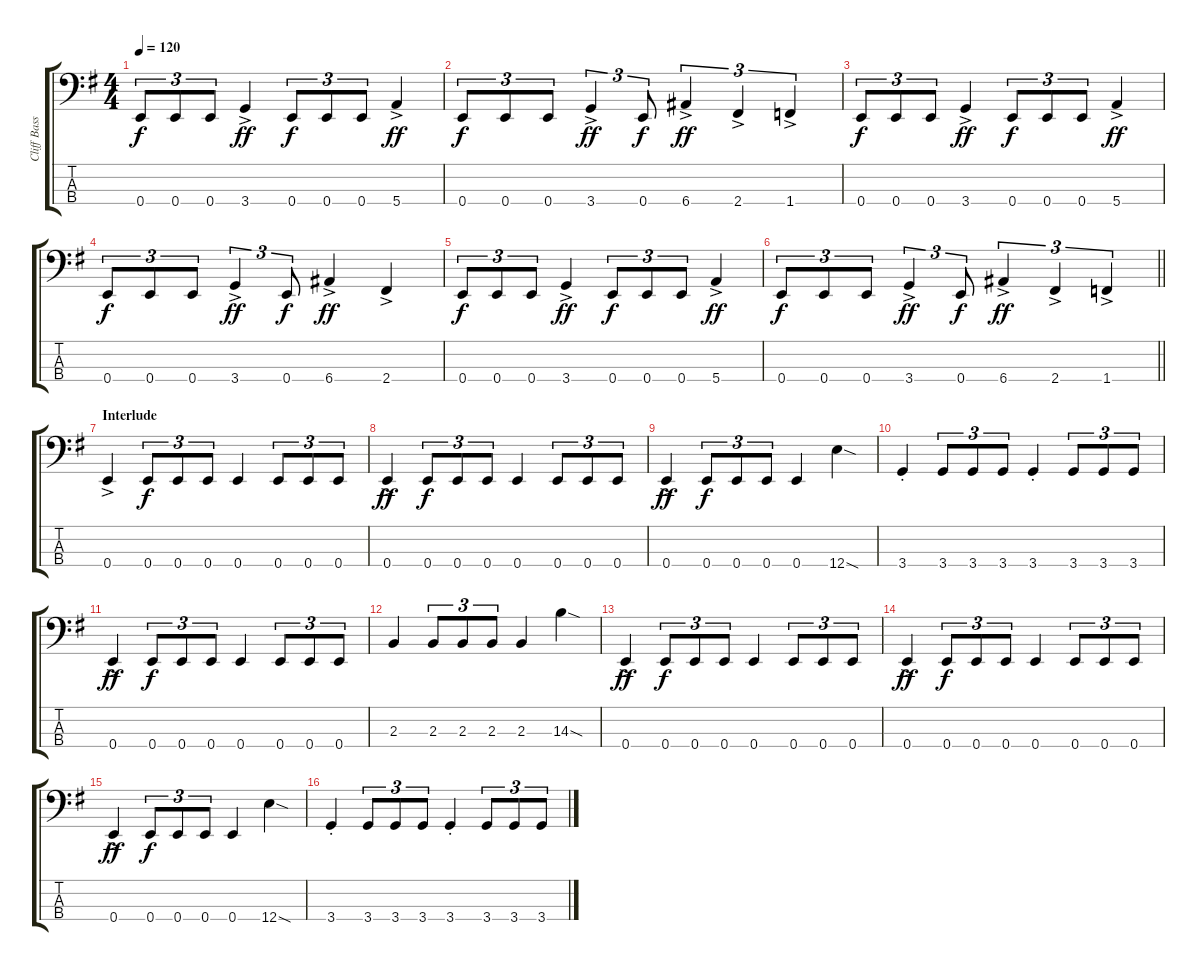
\track ("Cliff Bass" "Cliff Bass") {instrument electricbassfinger}
\staff {score tabs}
\tuning (G2 D2 A1 E1) {hide}
\ts (4 4)
\tempo 120
\clef f4
\ks g
0.4.8{tu (3 2) dy f} 0.4.8{tu (3 2)} 0.4.8{tu (3 2)} 3.4{ac}.4{dy ff} 0.4.8{tu (3 2) dy f} 0.4.8{tu (3 2)} 0.4.8{tu (3 2)} 5.4{ac}.4{dy ff} |
0.4.8{tu (3 2) dy f} 0.4.8{tu (3 2)} 0.4.8{tu (3 2)} 3.4{ac}.4{tu (3 2) dy ff} 0.4.8{tu (3 2) dy f} 6.4{ac}.4{tu (3 2) dy ff} 2.4{ac}.4{tu (3 2)} 1.4{ac}.4{tu (3 2)} |
0.4.8{tu (3 2) dy f} 0.4.8{tu (3 2)} 0.4.8{tu (3 2)} 3.4{ac}.4{dy ff} 0.4.8{tu (3 2) dy f} 0.4.8{tu (3 2)} 0.4.8{tu (3 2)} 5.4{ac}.4{dy ff} |
0.4.8{tu (3 2) dy f} 0.4.8{tu (3 2)} 0.4.8{tu (3 2)} 3.4{ac}.4{tu (3 2) dy ff} 0.4.8{tu (3 2) dy f} 6.4{ac}.4{dy ff} 2.4{ac}.4 |
0.4.8{tu (3 2) dy f} 0.4.8{tu (3 2)} 0.4.8{tu (3 2)} 3.4{ac}.4{dy ff} 0.4.8{tu (3 2) dy f} 0.4.8{tu (3 2)} 0.4.8{tu (3 2)} 5.4{ac}.4{dy ff} |
\barLineRight lightlight
0.4.8{tu (3 2) dy f} 0.4.8{tu (3 2)} 0.4.8{tu (3 2)} 3.4{ac}.4{tu (3 2) dy ff} 0.4.8{tu (3 2) dy f} 6.4{ac}.4{tu (3 2) dy ff} 2.4{ac}.4{tu (3 2)} 1.4{ac}.4{tu (3 2)} |
\section ("" "Interlude")
0.4{ac}.4 0.4.8{tu (3 2) dy f} 0.4.8{tu (3 2)} 0.4.8{tu (3 2)} 0.4.4 0.4.8{tu (3 2)} 0.4.8{tu (3 2)} 0.4.8{tu (3 2)} |
0.4{ac}.4{dy ff} 0.4.8{tu (3 2) dy f} 0.4.8{tu (3 2)} 0.4.8{tu (3 2)} 0.4.4 0.4.8{tu (3 2)} 0.4.8{tu (3 2)} 0.4.8{tu (3 2)} |
0.4{ac}.4{dy ff} 0.4.8{tu (3 2) dy f} 0.4.8{tu (3 2)} 0.4.8{tu (3 2)} 0.4.4 12.4{sod}.4 |
3.4{st}.4 3.4.8{tu (3 2)} 3.4.8{tu (3 2)} 3.4.8{tu (3 2)} 3.4{st}.4 3.4.8{tu (3 2)} 3.4.8{tu (3 2)} 3.4.8{tu (3 2)} |
0.4{ac}.4{dy ff} 0.4.8{tu (3 2) dy f} 0.4.8{tu (3 2)} 0.4.8{tu (3 2)} 0.4.4 0.4.8{tu (3 2)} 0.4.8{tu (3 2)} 0.4.8{tu (3 2)} |
2.3.4 2.3.8{tu (3 2)} 2.3.8{tu (3 2)} 2.3.8{tu (3 2)} 2.3.4 14.3{sod}.4 |
0.4{ac}.4{dy ff} 0.4.8{tu (3 2) dy f} 0.4.8{tu (3 2)} 0.4.8{tu (3 2)} 0.4.4 0.4.8{tu (3 2)} 0.4.8{tu (3 2)} 0.4.8{tu (3 2)} |
0.4{ac}.4{dy ff} 0.4.8{tu (3 2) dy f} 0.4.8{tu (3 2)} 0.4.8{tu (3 2)} 0.4.4 0.4.8{tu (3 2)} 0.4.8{tu (3 2)} 0.4.8{tu (3 2)} |
0.4{ac}.4{dy ff} 0.4.8{tu (3 2) dy f} 0.4.8{tu (3 2)} 0.4.8{tu (3 2)} 0.4.4 12.4{sod}.4 |
3.4{st}.4 3.4.8{tu (3 2)} 3.4.8{tu (3 2)} 3.4.8{tu (3 2)} 3.4{st}.4 3.4.8{tu (3 2)} 3.4.8{tu (3 2)} 3.4.8{tu (3 2)}
